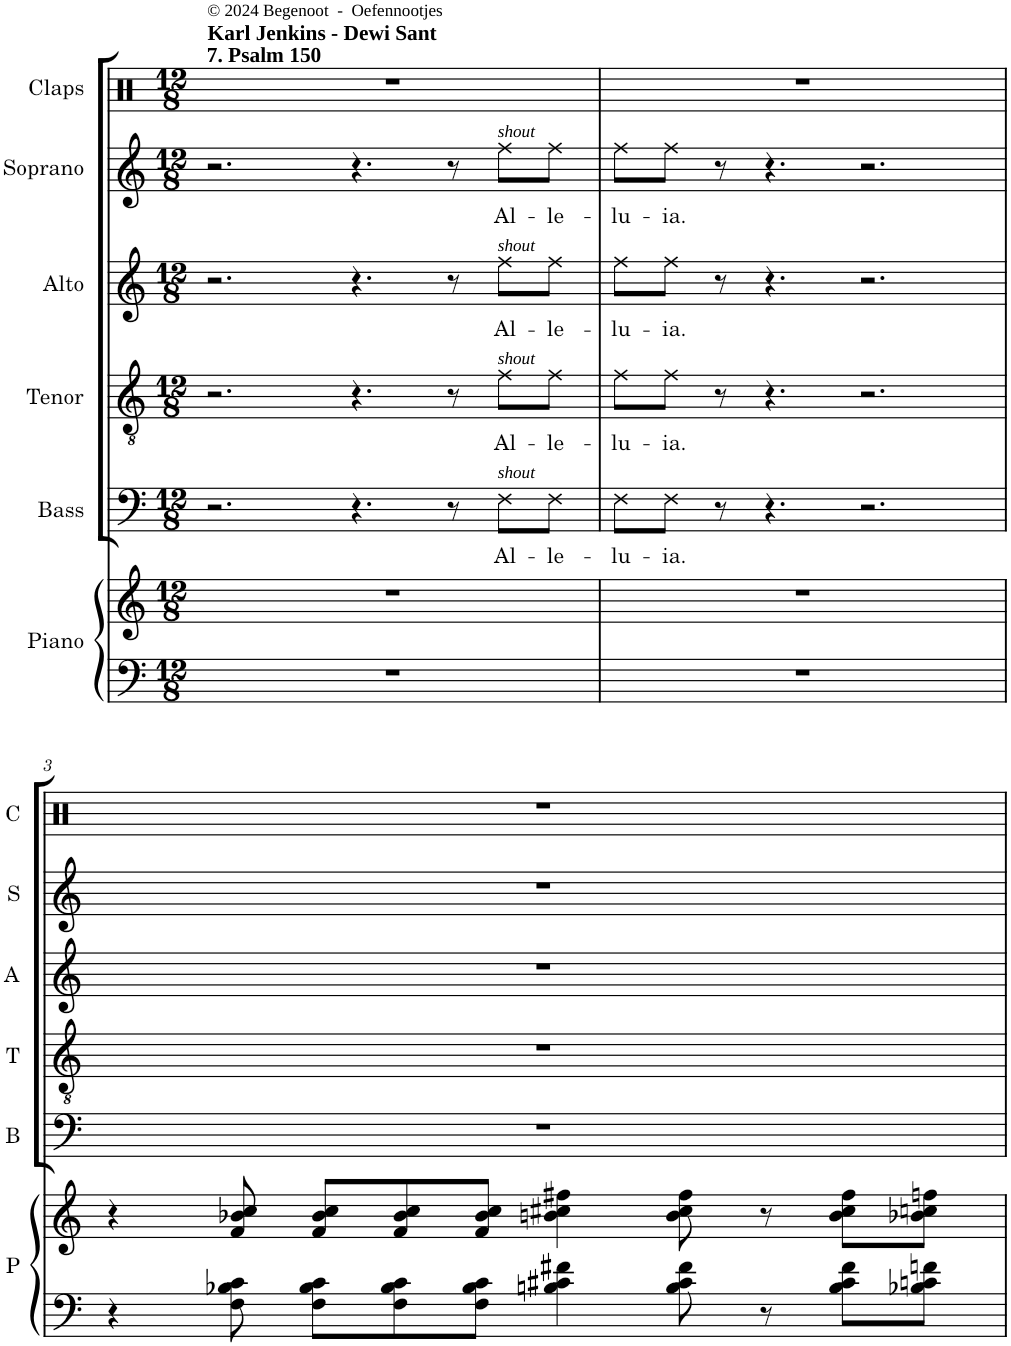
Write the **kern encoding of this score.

**kern	**kern	**kern	**text	**kern	**text	**kern	**text	**kern	**text	**kern
*part6	*part6	*part5	*part5	*part4	*part4	*part3	*part3	*part2	*part2	*part1
*staff7	*staff6	*staff5	*staff5	*staff4	*staff4	*staff3	*staff3	*staff2	*staff2	*staff1
*I"Piano	*	*I"Bass	*	*I"Tenor	*	*I"Alto	*	*I"Soprano	*	*I"Claps
*I'P	*	*I'B	*	*I'T	*	*I'A	*	*I'S	*	*I'C
*clefF4	*clefG2	*clefF4	*	*clefGv2	*	*clefG2	*	*clefG2	*	*clefX
*	*	*	*	*	*	*	*	*	*	*Trd14c24
*k[]	*k[]	*k[]	*	*k[]	*	*k[]	*	*k[]	*	*k[]
*M12/8	*M12/8	*M12/8	*	*M12/8	*	*M12/8	*	*M12/8	*	*M12/8
=1	=1	=1	=1	=1	=1	=1	=1	=1	=1	=1
!	!	!	!	!	!	!	!	!	!	!LO:TX:a:B:t=Karl Jenkins - Dewi Sant
!	!	!	!	!	!	!	!	!	!	!LO:TX:a:t=7. Psalm 150
!	!	!	!	!	!	!	!	!	!	!LO:TX:a:t=© 2024 Begenoot  -  Oefennootjes
1.r	1.r	2.r	.	2.r	.	2.r	.	2.r	.	1.r
.	.	4.r	.	4.r	.	4.r	.	4.r	.	.
.	.	8r	.	8r	.	8r	.	8r	.	.
!	!	!	!	!	!	!	!	!LO:TX:a:i:t=shout	!	!
!	!	!	!	!	!	!LO:TX:a:i:t=shout	!	!	!	!
!	!	!	!	!LO:TX:a:i:t=shout	!	!	!	!	!	!
!	!	!LO:TX:a:i:t=shout	!	!	!	!	!	!	!	!
!	!	!	!LO:LY:b	!	!LO:LY:b	!	!LO:LY:b	!	!LO:LY:b	!
.	.	8F\L	Al-	8f\L	Al-	8ff\L	Al-	8ff\L	Al-	.
!	!	!	!LO:LY:b	!	!LO:LY:b	!	!LO:LY:b	!	!LO:LY:b	!
.	.	8F\J	-le-	8f\J	-le-	8ff\J	-le-	8ff\J	-le-	.
=2	=2	=2	=2	=2	=2	=2	=2	=2	=2	=2
!	!	!	!LO:LY:b	!	!LO:LY:b	!	!LO:LY:b	!	!LO:LY:b	!
1.r	1.r	8F\L	-lu-	8f\L	-lu-	8ff\L	-lu-	8ff\L	-lu-	1.r
!	!	!	!LO:LY:b	!	!LO:LY:b	!	!LO:LY:b	!	!LO:LY:b	!
.	.	8F\J	-ia.	8f\J	-ia.	8ff\J	-ia.	8ff\J	-ia.	.
.	.	8r	.	8r	.	8r	.	8r	.	.
.	.	4.r	.	4.r	.	4.r	.	4.r	.	.
.	.	2.r	.	2.r	.	2.r	.	2.r	.	.
!!LO:LB:g=z
=3	=3	=3	=3	=3	=3	=3	=3	=3	=3	=3
4r	4r	1.r	.	1.r	.	1.r	.	1.r	.	1.r
8F\ 8B-X\ 8c\	8f/ 8b-X/ 8cc/	.	.	.	.	.	.	.	.	.
8F\ 8B-\ 8c\L	8f/ 8b-/ 8cc/L	.	.	.	.	.	.	.	.	.
8F\ 8B-\ 8c\	8f/ 8b-/ 8cc/	.	.	.	.	.	.	.	.	.
8F\ 8B-\ 8c\J	8f/ 8b-/ 8cc/J	.	.	.	.	.	.	.	.	.
4Bn\ 4c#X\ 4f#X\	4bn\ 4cc#X\ 4ff#X\	.	.	.	.	.	.	.	.	.
8B\ 8c#\ 8f#\	8b\ 8cc#\ 8ff#\	.	.	.	.	.	.	.	.	.
8r	8r	.	.	.	.	.	.	.	.	.
8B\ 8c#\ 8f#\L	8b\ 8cc#\ 8ff#\L	.	.	.	.	.	.	.	.	.
8B-X\ 8cn\ 8fn\J	8b-X\ 8ccn\ 8ffn\J	.	.	.	.	.	.	.	.	.
=	=	=	=	=	=	=	=	=	=	=
*-	*-	*-	*-	*-	*-	*-	*-	*-	*-	*-
